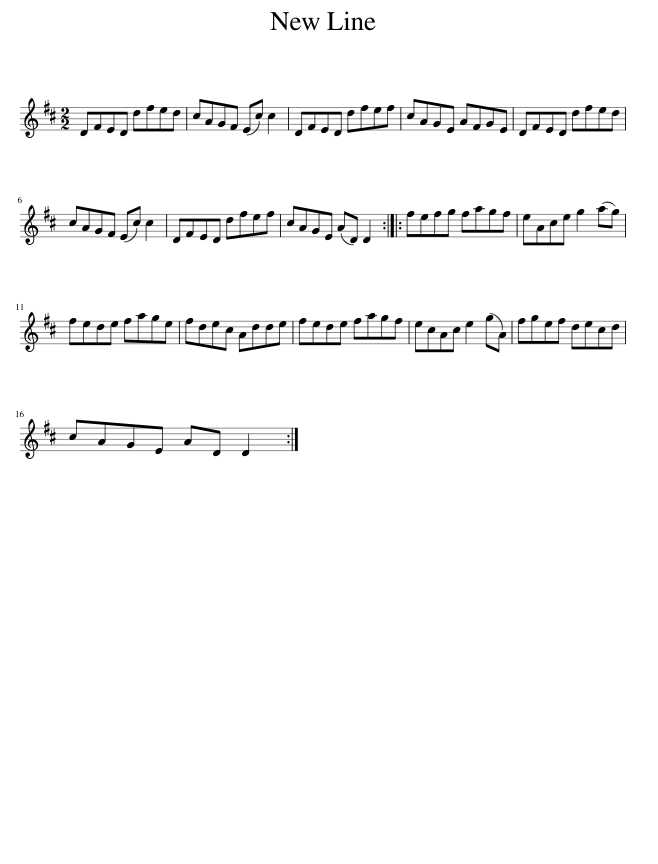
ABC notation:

X:1
L:1/8
M:2/2
I:linebreak $
K:D
V:1 treble
V:1
 DFED dfed | cAGF (Ec) c2 | DFED dfef | cAGE AFGE | DFED dfed |$ %5
 cAGF (Ec) c2 | DFED dfef | cAGE (AD) D2 :: fefg fagf | eAce g2 (ag) |$ %10
 fede fage | fdec Adde | fede fagf | ecAc e2 (gA) | fgef decd |$ %15
 cAGE AD D2 :| %16
